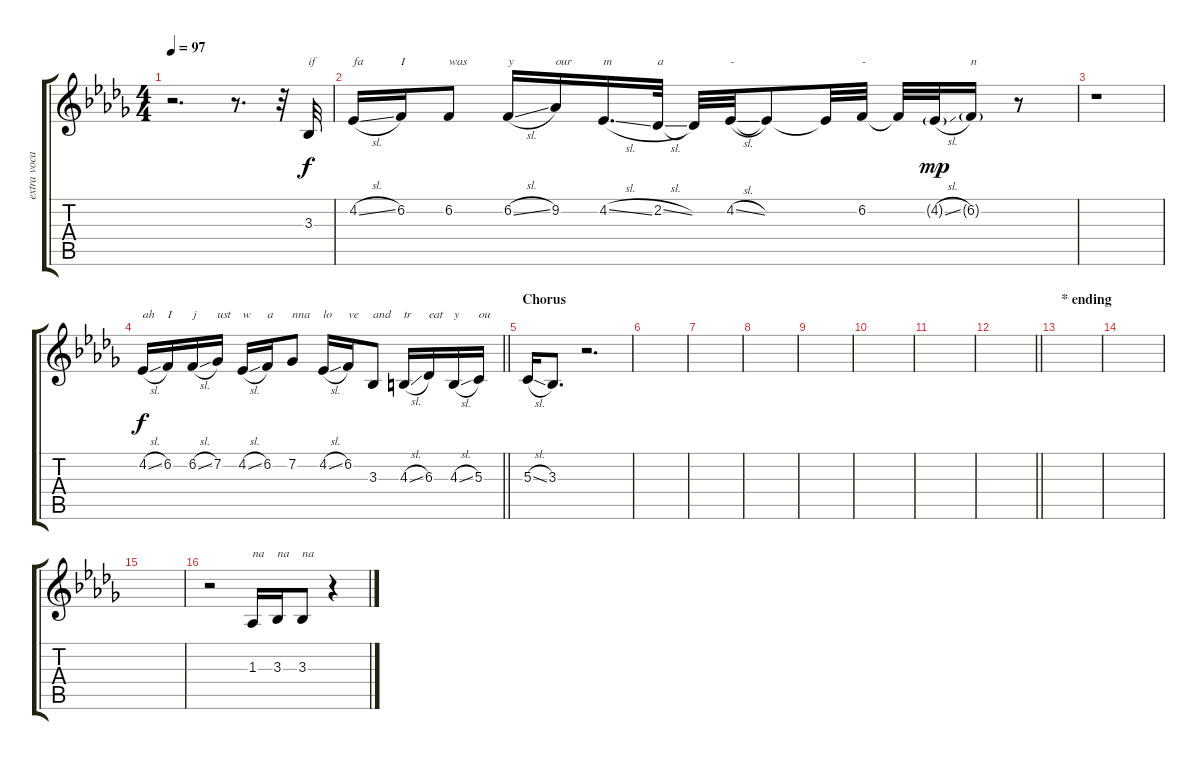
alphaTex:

\track ("extra vocals" "extra voca") {instrument lead1square}
\staff {score tabs}
\tuning (E4 B3 G3 D3 A2 E2) {hide}
\ts (4 4)
\tempo 97
\clef g2
\ks bbminor
r.2{d dy f} r.8{d} r.32 3.3.32{txt "if"} |
4.2{sl}.16{txt "fa"} 6.2.16{txt "I"} 6.2.8{txt "was"} 6.2{sl}.16{txt "y"} 9.2.16{txt "our"} 4.2{sl}.16{d txt "m"} 2.2{sl}.32{txt "a"} 2.2{t}.32 4.2{sl}.32{txt "-"} 4.2{t}.8 4.2{t}.32 6.2.32{txt "-"} 6.2{t}.32 4.2{sl g}.32{dy mp} 6.2{g}.16{txt "n"} r.8 |
r.1 |
\barLineRight lightlight
4.2{sl}.16{txt "ah" dy f} 6.2.16{txt "I"} 6.2{sl}.16{txt "j"} 7.2.16{txt "ust"} 4.2{sl}.16{txt "w"} 6.2.16{txt "a"} 7.2.8{txt "nna"} 4.2{sl}.16{txt "lo"} 6.2.16{txt "ve"} 3.3.8{txt "and"} 4.3{sl}.16{txt "tr"} 6.3.16{txt "eat"} 4.3{sl}.16{txt "y"} 5.3.16{txt "ou"} |
\section ("" "Chorus")
5.3{sl}.16 3.3.8{d} r.2{d} |
|
|
|
|
|
|
\barLineRight lightlight
|
\section ("" "* ending")
|
|
|
r.2 1.3.16{txt "na"} 3.3.16{txt "na"} 3.3.8{txt "na"} r.4
